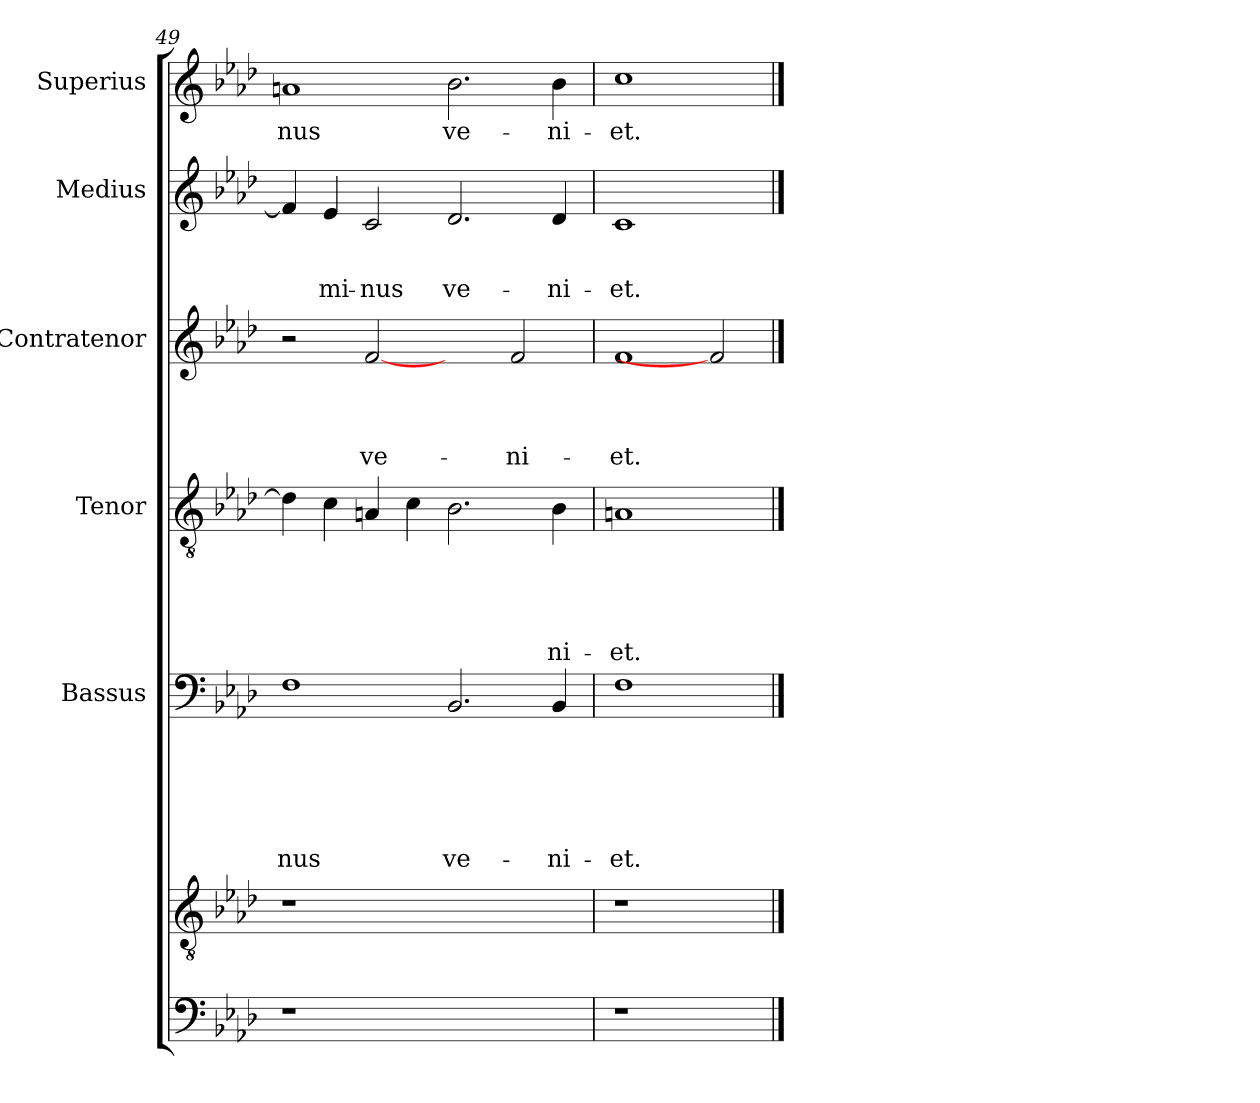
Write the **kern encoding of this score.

**kern	**kern	**kern	**text	**text	**text	**text	**text	**text	**kern	**text	**text	**text	**text	**text	**kern	**text	**text	**text	**text	**kern	**text	**text	**text	**kern	**text
*part7	*part6	*part5	*part5	*part5	*part5	*part5	*part5	*part5	*part4	*part4	*part4	*part4	*part4	*part4	*part3	*part3	*part3	*part3	*part3	*part2	*part2	*part2	*part2	*part1	*part1
*staff7	*staff6	*staff5	*staff5	*staff5	*staff5	*staff5	*staff5	*staff5	*staff4	*staff4	*staff4	*staff4	*staff4	*staff4	*staff3	*staff3	*staff3	*staff3	*staff3	*staff2	*staff2	*staff2	*staff2	*staff1	*staff1
*	*	*I"Bassus	*	*	*	*	*	*	*I"Tenor	*	*	*	*	*	*I"Contratenor	*	*	*	*	*I"Medius	*	*	*	*I"Superius	*
*clefF4	*clefGv2	*clefF4	*	*	*	*	*	*	*clefGv2	*	*	*	*	*	*clefG2	*	*	*	*	*clefG2	*	*	*	*clefG2	*
*k[b-e-a-d-]	*k[b-e-a-d-]	*k[b-e-a-d-]	*	*	*	*	*	*	*k[b-e-a-d-]	*	*	*	*	*	*k[b-e-a-d-]	*	*	*	*	*k[b-e-a-d-]	*	*	*	*k[b-e-a-d-]	*
*A-:	*A-:	*A-:	*	*	*	*	*	*	*A-:	*	*	*	*	*	*A-:	*	*	*	*	*A-:	*	*	*	*A-:	*
=49	=49	=49	=49	=49	=49	=49	=49	=49	=49	=49	=49	=49	=49	=49	=49	=49	=49	=49	=49	=49	=49	=49	=49	=49	=49
!	!	!	!	!	!	!	!	!LO:LY:b	!	!	!	!	!	!	!	!	!	!	!	!	!	!	!	!	!LO:LY:b
1r	1r	1F	.	.	.	.	.	-nus	4d-\]	.	.	.	.	.	2r	.	.	.	.	4f/]	.	.	.	1an	-nus
!	!	!	!	!	!	!	!	!	!	!	!	!	!	!	!	!	!	!	!	!	!	!	!LO:LY:b	!	!
.	.	.	.	.	.	.	.	.	4c\	.	.	.	.	.	.	.	.	.	.	4e-/	.	.	-mi-	.	.
!	!	!	!	!	!	!	!	!	!	!	!	!	!	!	!	!	!	!	!LO:LY:b	!	!	!	!LO:LY:b	!	!
.	.	.	.	.	.	.	.	.	4A/	.	.	.	.	.	[2f	.	.	.	ve-	2c/	.	.	-nus	.	.
.	.	.	.	.	.	.	.	.	4c\	.	.	.	.	.	.	.	.	.	.	.	.	.	.	.	.
!	!	!	!	!	!	!	!	!LO:LY:b	!	!	!	!	!	!	!	!	!	!	!	!	!	!	!LO:LY:b	!	!LO:LY:b
1ryy	1ryy	2.BB-/	.	.	.	.	.	ve-	2.B-\	.	.	.	.	.	2ryy	.	.	.	.	2.d-/	.	.	ve-	2.b-\	ve-
!	!	!	!	!	!	!	!	!	!	!	!	!	!	!	!	!	!	!	!LO:LY:b	!	!	!	!	!	!
.	.	.	.	.	.	.	.	.	.	.	.	.	.	.	2f/	.	.	.	-ni-	.	.	.	.	.	.
!	!	!	!	!	!	!	!	!LO:LY:b	!	!	!	!	!	!LO:LY:b	!	!	!	!	!	!	!	!	!LO:LY:b	!	!LO:LY:b
.	.	4BB-/	.	.	.	.	.	-ni-	4B-\	.	.	.	.	-ni-	.	.	.	.	.	4d-/	.	.	-ni-	4b-\	-ni-
=50	=50	=50	=50	=50	=50	=50	=50	=50	=50	=50	=50	=50	=50	=50	=50	=50	=50	=50	=50	=50	=50	=50	=50	=50	=50
!	!	!	!	!	!	!	!	!LO:LY:b:rj	!	!	!	!	!	!LO:LY:b:rj	!	!	!	!	!LO:LY:b:rj	!	!	!	!LO:LY:b:rj	!	!LO:LY:b:rj
1r	1r	1F	.	.	.	.	.	-et.	1An	.	.	.	.	-et.	1f	.	.	.	-et.	1c	.	.	-et.	1cc	-et.
2ryy	2ryy	2ryy	.	.	.	.	.	.	2ryy	.	.	.	.	.	2f]	.	.	.	.	2ryy	.	.	.	2ryy	.
==	==	==	==	==	==	==	==	==	==	==	==	==	==	==	==	==	==	==	==	==	==	==	==	==	==
*-	*-	*-	*-	*-	*-	*-	*-	*-	*-	*-	*-	*-	*-	*-	*-	*-	*-	*-	*-	*-	*-	*-	*-	*-	*-
